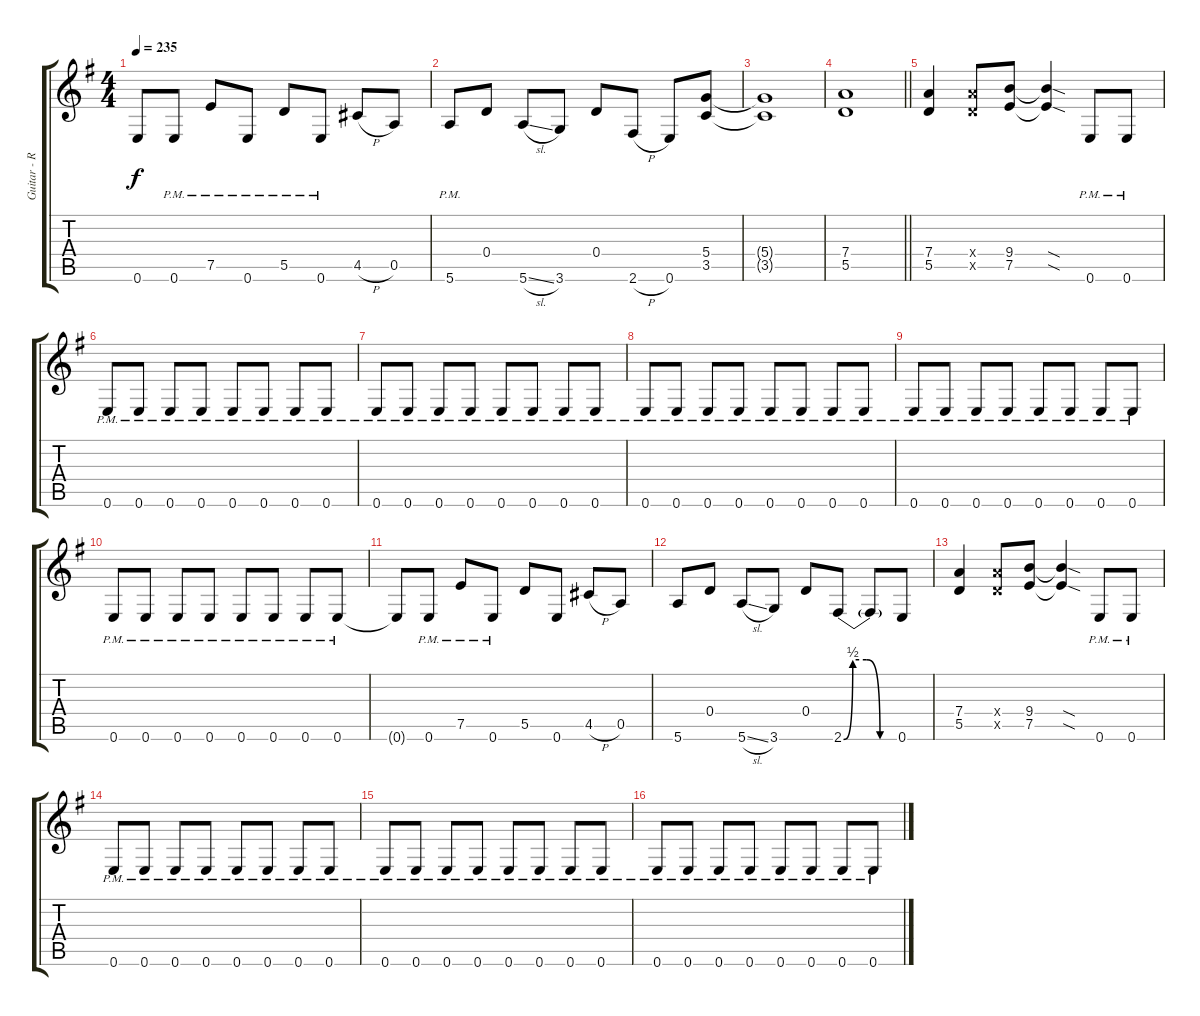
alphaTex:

\track ("Guitar - Rowan Robertson" "Guitar - R") {instrument distortionguitar}
\staff {score tabs}
\tuning (E4 B3 G3 D3 A2 E2) {hide}
\ts (4 4)
\tempo 235
\clef g2
\ks g
0.6{t}.8{dy f} 0.6{pm}.8 7.5{pm}.8 0.6{pm}.8 5.5{pm}.8 0.6{pm}.8 4.5{h}.8 0.5.8 |
5.6{pm}.8 0.4.8 5.6{sl}.8 3.6.8 0.4.8 2.6{h}.8 0.6.8 (5.4 3.5).8 |
(5.4{t} 3.5{t}).1 |
\barLineRight lightlight
(7.4 5.5).1 |
(7.4 5.5).4 (7.4{x} 5.5{x}).8 (9.4 7.5).8 (9.4{sod t} 7.5{sod t}).4 0.6{pm}.8 0.6{pm}.8 |
0.6{pm}.8 0.6{pm}.8 0.6{pm}.8 0.6{pm}.8 0.6{pm}.8 0.6{pm}.8 0.6{pm}.8 0.6{pm}.8 |
0.6{pm}.8 0.6{pm}.8 0.6{pm}.8 0.6{pm}.8 0.6{pm}.8 0.6{pm}.8 0.6{pm}.8 0.6{pm}.8 |
0.6{pm}.8 0.6{pm}.8 0.6{pm}.8 0.6{pm}.8 0.6{pm}.8 0.6{pm}.8 0.6{pm}.8 0.6{pm}.8 |
0.6{pm}.8 0.6{pm}.8 0.6{pm}.8 0.6{pm}.8 0.6{pm}.8 0.6{pm}.8 0.6{pm}.8 0.6{pm}.8 |
0.6{pm}.8 0.6{pm}.8 0.6{pm}.8 0.6{pm}.8 0.6{pm}.8 0.6{pm}.8 0.6{pm}.8 0.6{pm}.8 |
0.6{t}.8 0.6{pm}.8 7.5{pm}.8 0.6{pm}.8 5.5.8 0.6.8 4.5{h}.8 0.5.8 |
5.6.8 0.4.8 5.6{sl}.8 3.6.8 0.4.8 2.6{be (custom 0 0 10 2 25 2 40 0 60 0)}.8 2.6{t}.8 0.6.8 |
(7.4 5.5).4 (7.4{x} 5.5{x}).8 (9.4 7.5).8 (9.4{sod t} 7.5{sod t}).4 0.6{pm}.8 0.6{pm}.8 |
0.6{pm}.8 0.6{pm}.8 0.6{pm}.8 0.6{pm}.8 0.6{pm}.8 0.6{pm}.8 0.6{pm}.8 0.6{pm}.8 |
0.6{pm}.8 0.6{pm}.8 0.6{pm}.8 0.6{pm}.8 0.6{pm}.8 0.6{pm}.8 0.6{pm}.8 0.6{pm}.8 |
0.6{pm}.8 0.6{pm}.8 0.6{pm}.8 0.6{pm}.8 0.6{pm}.8 0.6{pm}.8 0.6{pm}.8 0.6{pm}.8
